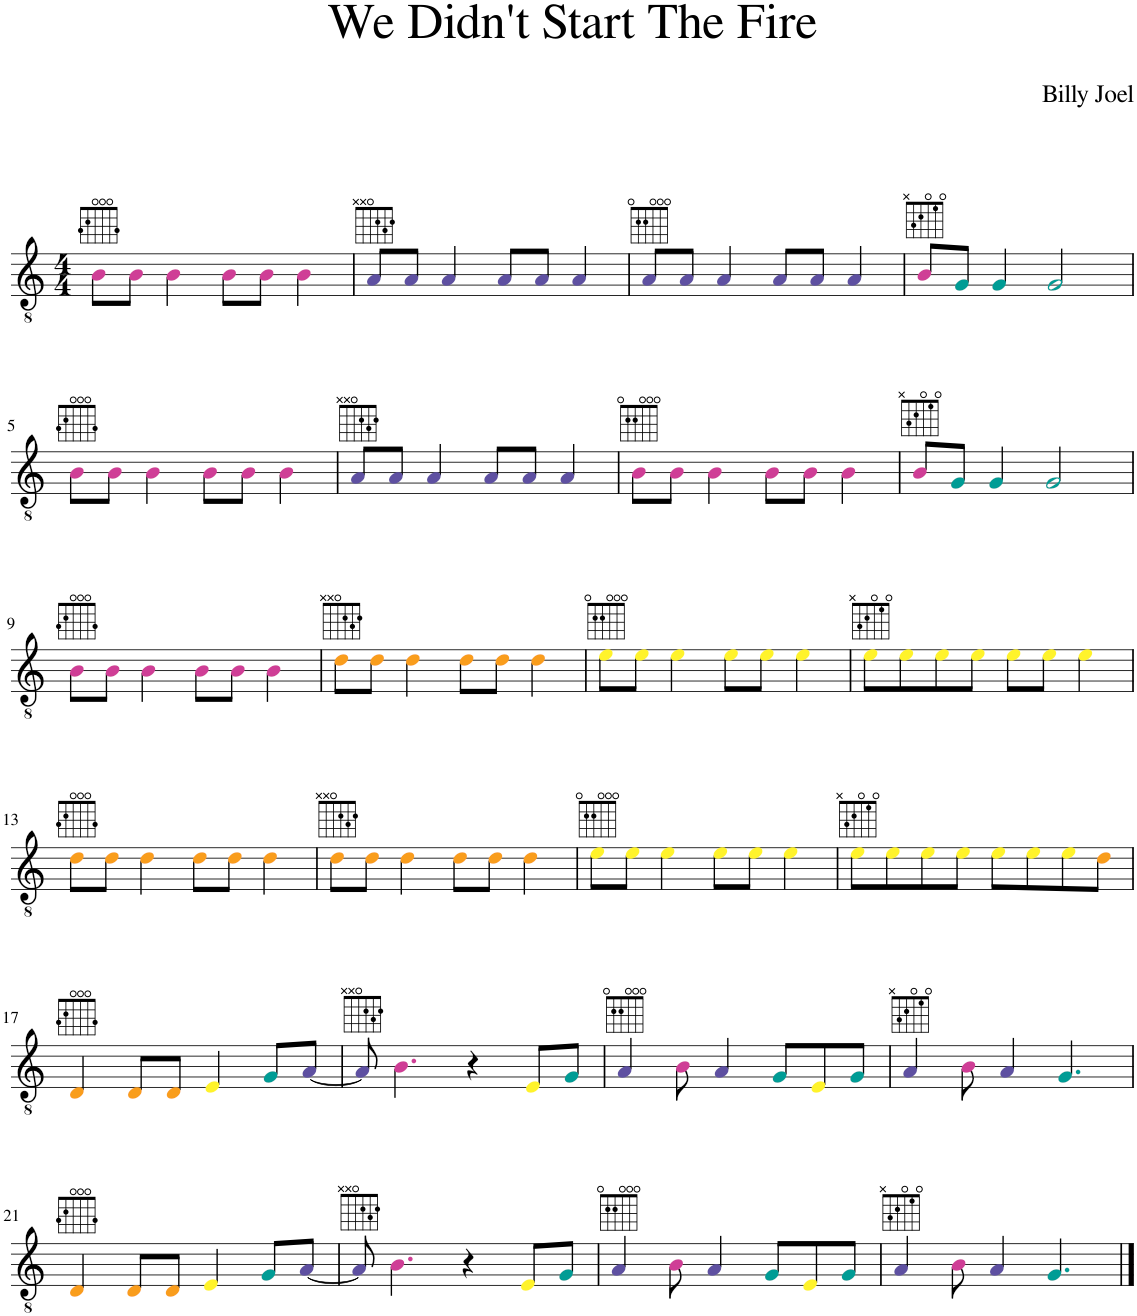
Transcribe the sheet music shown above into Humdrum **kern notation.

**kern
*part1
*staff1
*I"Classical Guitar
*I'Guit.
*clefGv2
*k[]
*M4/4
=1
8Bi\L
8Bi\J
4Bi\
8Bi\L
8Bi\J
4Bi\
=2
8Aj/L
8Aj/J
4Aj/
8Aj/L
8Aj/J
4Aj/
=3
8Aj/L
8Aj/J
4Aj/
8Aj/L
8Aj/J
4Aj/
=4
8Bi/L
8GZ/J
4GZ/
2GZ/
!!LO:LB:g=z
=5
8Bi\L
8Bi\J
4Bi\
8Bi\L
8Bi\J
4Bi\
=6
8Aj/L
8Aj/J
4Aj/
8Aj/L
8Aj/J
4Aj/
=7
8Bi\L
8Bi\J
4Bi\
8Bi\L
8Bi\J
4Bi\
=8
8Bi/L
8GZ/J
4GZ/
2GZ/
!!LO:LB:g=z
=9
8Bi\L
8Bi\J
4Bi\
8Bi\L
8Bi\J
4Bi\
=10
8dV\L
8dV\J
4dV\
8dV\L
8dV\J
4dV\
=11
8eN\L
8eN\J
4eN\
8eN\L
8eN\J
4eN\
=12
8eN\L
8eN\
8eN\
8eN\J
8eN\L
8eN\J
4eN\
!!LO:LB:g=z
=13
8dV\L
8dV\J
4dV\
8dV\L
8dV\J
4dV\
=14
8dV\L
8dV\J
4dV\
8dV\L
8dV\J
4dV\
=15
8eN\L
8eN\J
4eN\
8eN\L
8eN\J
4eN\
=16
8eN\L
8eN\
8eN\
8eN\J
8eN\L
8eN\
8eN\
8dV\J
!!LO:LB:g=z
=17
4DV/
8DV/L
8DV/J
4EN/
8GZ/L
[8Aj/J
=18
8Aj/]
4.Bi\
4r
8EN/L
8GZ/J
=19
4Aj/
8Bi\
4Aj/
8GZ/L
8EN/
8GZ/J
=20
4Aj/
8Bi\
4Aj/
4.GZ/
!!LO:LB:g=z
=21
4DV/
8DV/L
8DV/J
4EN/
8GZ/L
[8Aj/J
=22
8Aj/]
4.Bi\
4r
8EN/L
8GZ/J
=23
4Aj/
8Bi\
4Aj/
8GZ/L
8EN/
8GZ/J
=24
4Aj/
8Bi\
4Aj/
4.GZ/
==
*-
